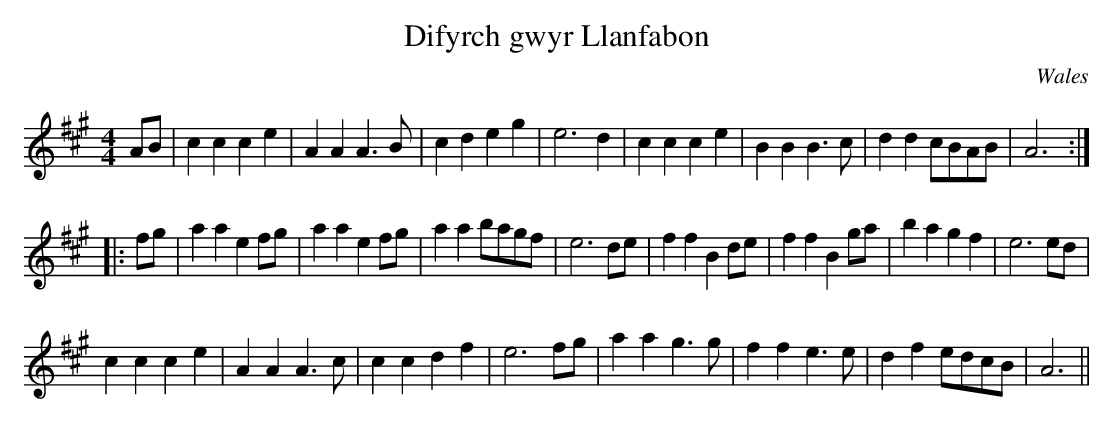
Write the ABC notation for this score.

X:1
T:Difyrch gwyr Llanfabon
O:Wales
M:4/4
K:A
AB |\
c2c2 c2e2|A2A2 A3B|c2d2 e2g2|e6 d2|\
c2c2 c2e2|B2B2 B3c|d2d2 cBAB|A6:|
|:fg|\
a2a2 e2fg|a2a2 e2fg|a2a2 bagf|e6 de|\
f2f2 B2de|f2f2 B2ga|b2a2 g2f2|e6 ed|
c2c2 c2e2|A2A2 A3c|c2c2 d2f2|e6 fg|\
a2a2 g3g|f2f2 e3e|d2f2 edcB|A6||
